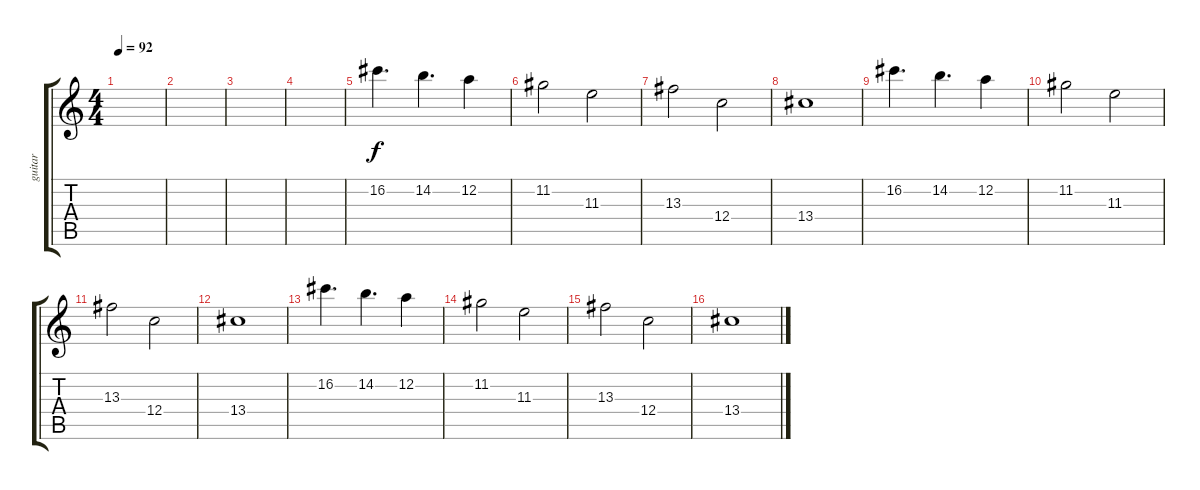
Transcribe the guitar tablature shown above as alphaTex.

\track ("guitar" "guitar") {instrument distortionguitar}
\staff {score tabs}
\tuning (D4 A3 F3 C3 G2 C2) {hide}
\ts (4 4)
\tempo 92
\clef g2
\ks c
|
|
|
|
16.2.4{d volume 9 instrument guitarharmonics} 14.2.4{d} 12.2.4 |
11.2.2 11.3.2 |
13.3.2 12.4.2 |
13.4.1 |
16.2.4{d} 14.2.4{d} 12.2.4 |
11.2.2 11.3.2 |
13.3.2 12.4.2 |
13.4.1 |
16.2.4{d} 14.2.4{d} 12.2.4 |
11.2.2 11.3.2 |
13.3.2 12.4.2 |
13.4.1
